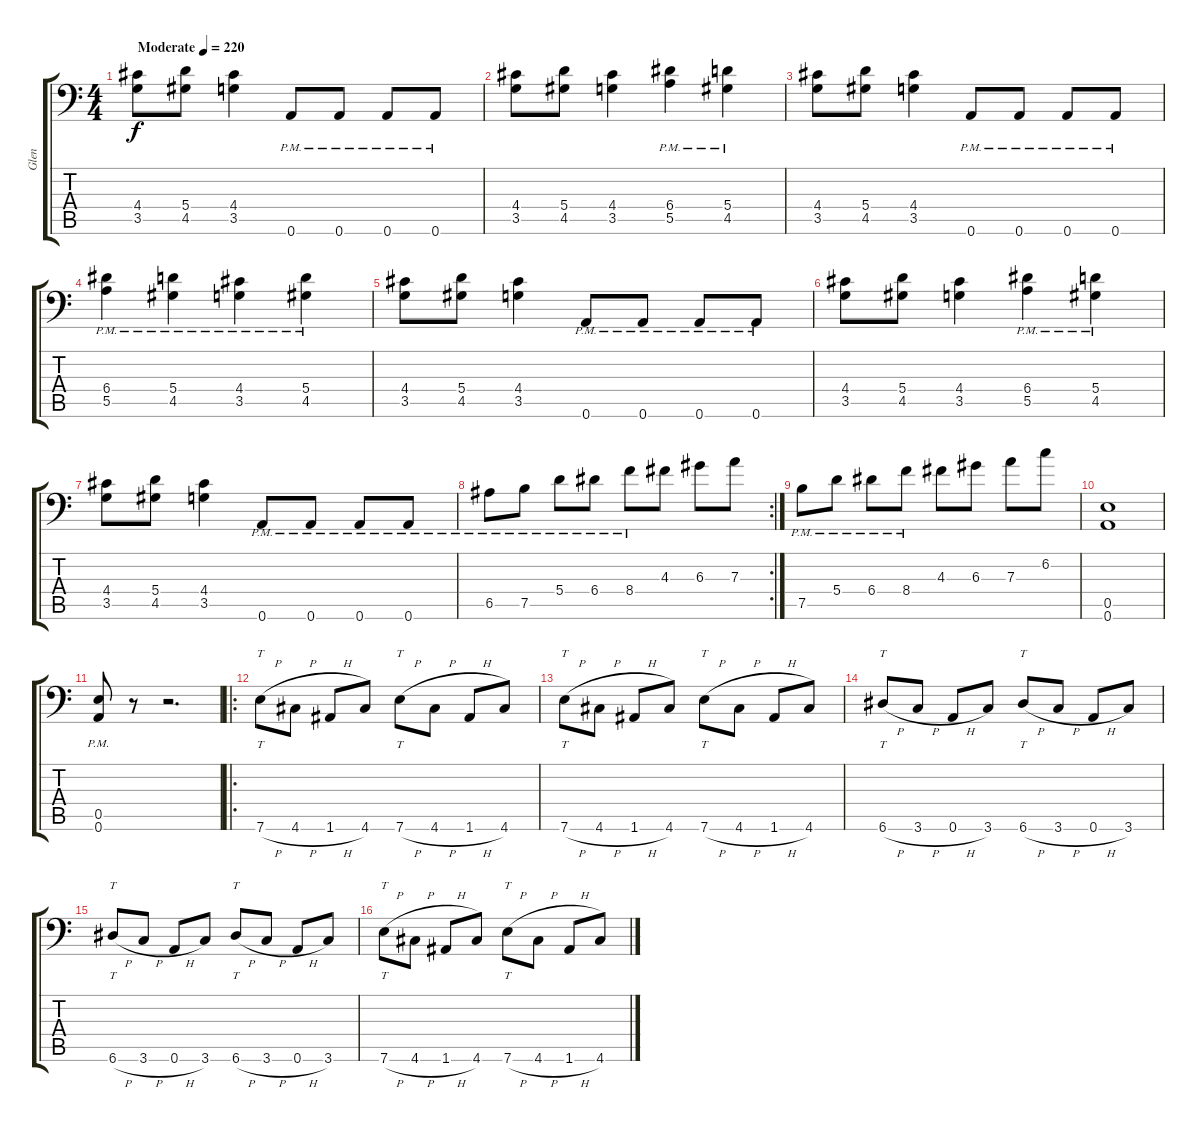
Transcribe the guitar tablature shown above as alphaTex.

\track ("Glen" "Glen") {instrument distortionguitar}
\staff {score tabs}
\tuning (B3 Gb3 D3 A2 E2 A1) {hide}
\ts (4 4)
\tempo (220 "Moderate")
\clef f4
\ks c
(4.4 3.5).8{dy f instrument distortionguitar} (5.4 4.5).8 (4.4 3.5).4 0.6{pm}.8 0.6{pm}.8 0.6{pm}.8 0.6{pm}.8 |
(4.4 3.5).8 (5.4 4.5).8 (4.4 3.5).4 (6.4{pm} 5.5{pm}).4 (5.4{pm} 4.5{pm}).4 |
(4.4 3.5).8 (5.4 4.5).8 (4.4 3.5).4 0.6{pm}.8 0.6{pm}.8 0.6{pm}.8 0.6{pm}.8 |
(6.4{pm} 5.5{pm}).4 (5.4{pm} 4.5{pm}).4 (4.4{pm} 3.5{pm}).4 (5.4{pm} 4.5{pm}).4 |
(4.4 3.5).8 (5.4 4.5).8 (4.4 3.5).4 0.6{pm}.8 0.6{pm}.8 0.6{pm}.8 0.6{pm}.8 |
(4.4 3.5).8 (5.4 4.5).8 (4.4 3.5).4 (6.4{pm} 5.5{pm}).4 (5.4{pm} 4.5{pm}).4 |
(4.4 3.5).8 (5.4 4.5).8 (4.4 3.5).4 0.6{pm}.8 0.6{pm}.8 0.6{pm}.8 0.6{pm}.8 |
\rc 2
6.5{pm}.8 7.5{pm}.8 5.4{pm}.8 6.4{pm}.8 8.4{pm}.8 4.3.8 6.3.8 7.3.8 |
7.5{pm}.8 5.4{pm}.8 6.4{pm}.8 8.4{pm}.8 4.3.8 6.3.8 7.3.8 6.2.8 |
(0.5 0.6).1 |
(0.5 0.6{pm}).8 r.8 r.2{d} |
\ro
7.6{h}.8{tt} 4.6{h}.8 1.6{h}.8 4.6.8 7.6{h}.8{tt} 4.6{h}.8 1.6{h}.8 4.6.8 |
7.6{h}.8{tt} 4.6{h}.8 1.6{h}.8 4.6.8 7.6{h}.8{tt} 4.6{h}.8 1.6{h}.8 4.6.8 |
6.6{h}.8{tt} 3.6{h}.8 0.6{h}.8 3.6.8 6.6{h}.8{tt} 3.6{h}.8 0.6{h}.8 3.6.8 |
6.6{h}.8{tt} 3.6{h}.8 0.6{h}.8 3.6.8 6.6{h}.8{tt} 3.6{h}.8 0.6{h}.8 3.6.8 |
7.6{h}.8{tt} 4.6{h}.8 1.6{h}.8 4.6.8 7.6{h}.8{tt} 4.6{h}.8 1.6{h}.8 4.6.8
